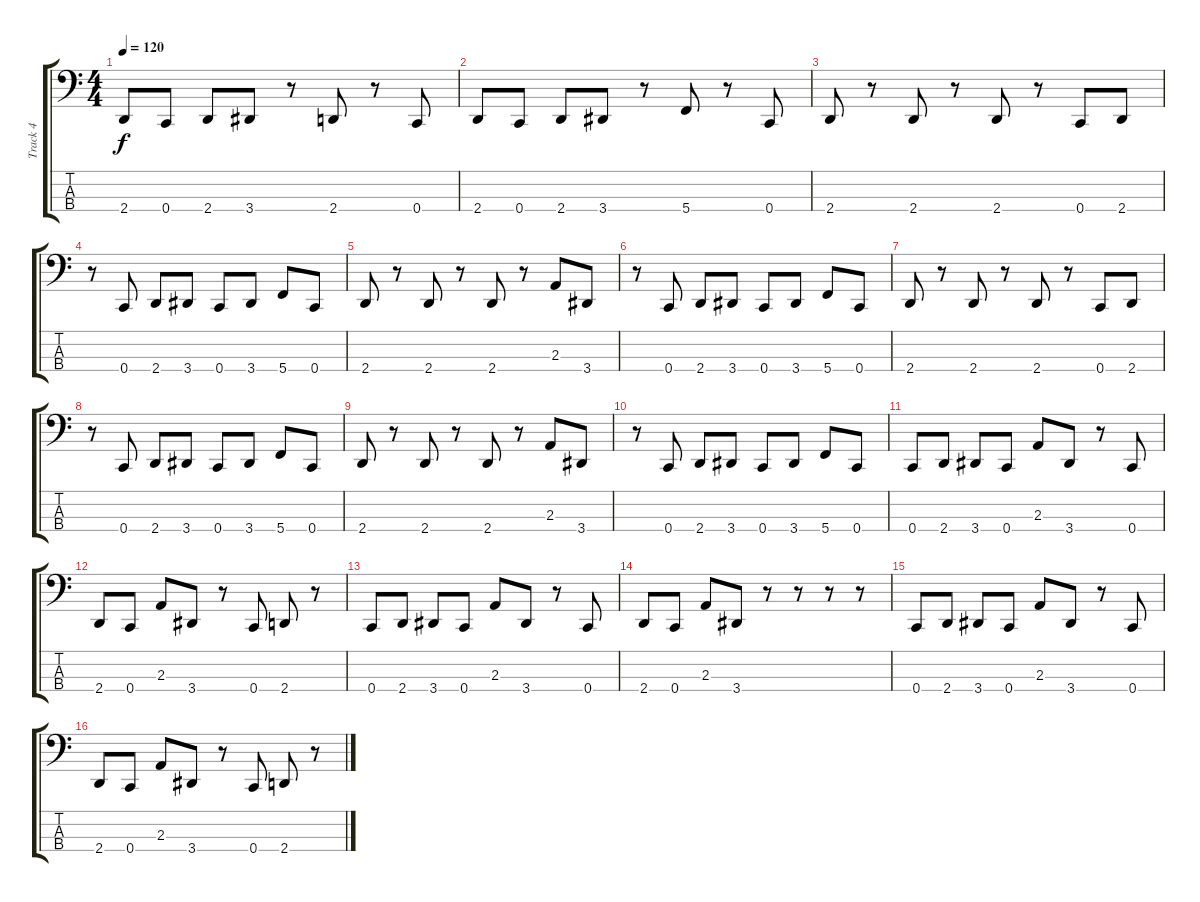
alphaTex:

\track ("Track 4" "Track 4") {instrument electricbasspick}
\staff {score tabs}
\tuning (F2 C2 G1 C1) {hide}
\ts (4 4)
\tempo 120
\clef f4
\ks c
2.4.8{dy f} 0.4.8 2.4.8 3.4.8 r.8 2.4.8 r.8 0.4.8 |
2.4.8 0.4.8 2.4.8 3.4.8 r.8 5.4.8 r.8 0.4.8 |
2.4.8 r.8 2.4.8 r.8 2.4.8 r.8 0.4.8 2.4.8 |
r.8 0.4.8 2.4.8 3.4.8 0.4.8 3.4.8 5.4.8 0.4.8 |
2.4.8 r.8 2.4.8 r.8 2.4.8 r.8 2.3.8 3.4.8 |
r.8 0.4.8 2.4.8 3.4.8 0.4.8 3.4.8 5.4.8 0.4.8 |
2.4.8 r.8 2.4.8 r.8 2.4.8 r.8 0.4.8 2.4.8 |
r.8 0.4.8 2.4.8 3.4.8 0.4.8 3.4.8 5.4.8 0.4.8 |
2.4.8 r.8 2.4.8 r.8 2.4.8 r.8 2.3.8 3.4.8 |
r.8 0.4.8 2.4.8 3.4.8 0.4.8 3.4.8 5.4.8 0.4.8 |
0.4.8 2.4.8 3.4.8 0.4.8 2.3.8 3.4.8 r.8 0.4.8 |
2.4.8 0.4.8 2.3.8 3.4.8 r.8 0.4.8 2.4.8 r.8 |
0.4.8 2.4.8 3.4.8 0.4.8 2.3.8 3.4.8 r.8 0.4.8 |
2.4.8 0.4.8 2.3.8 3.4.8 r.8 r.8 r.8 r.8 |
0.4.8 2.4.8 3.4.8 0.4.8 2.3.8 3.4.8 r.8 0.4.8 |
2.4.8 0.4.8 2.3.8 3.4.8 r.8 0.4.8 2.4.8 r.8
